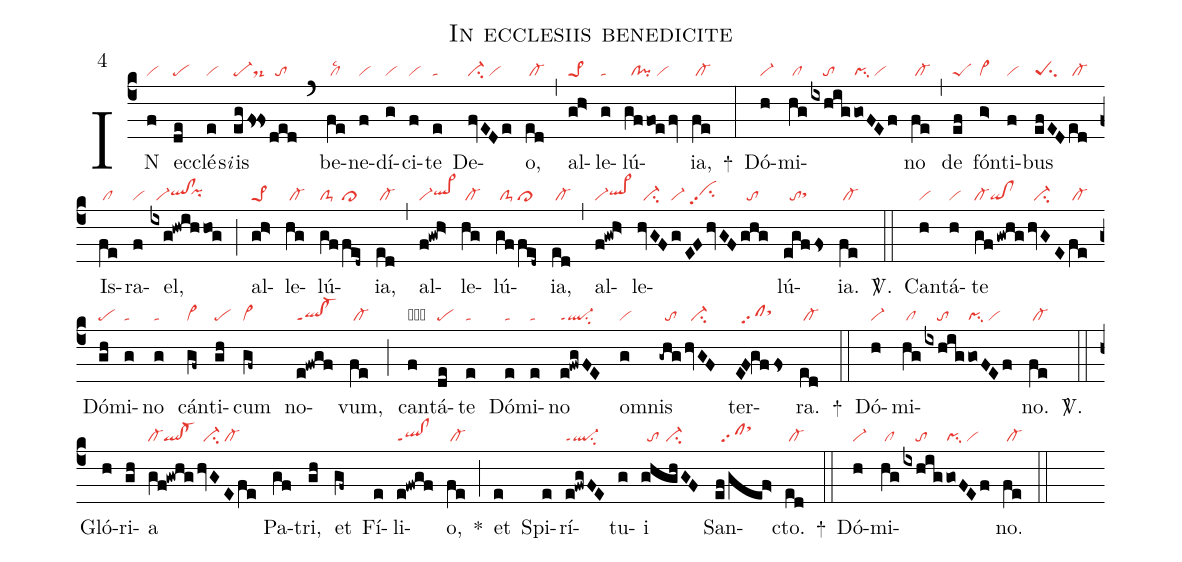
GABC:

name: In ecclesiis benedicite;
mode: 4;
nabc-lines: 1;
%%
(c4)
IN(f|vi) ec(de|pe)clé(e|vi)s<e>i</e>()is(eg|pe-|/fs!fs|//ds-|ded|//to) (`)
be(fe|/cllsc2)ne(f|vi)dí(g|vi)ci(f|vi)te(e|ta) De(fvEDe|ci-/vi)o,(ed|/cl-) (,)
al(gh>|pe>1)le(g|ta)lú(gffoe/fv|//cl!pi/vi)ia,(fe|/cl-) +(:)
Dó(h|vi-)mi(hg|/cl|/ixhig|////to|/goFEf|pisu1/vi)no(fe|/cl-) (,)
de(ef|peS) fón(g>|vi>)ti(f|vi)bus(efED|peSsu2|ed|/cl-) Is(fe|/cl)ra(f|vi)el,(ixg!hwihhog|//vi-qlhh!clhh``pihh) (;)
al(gh>|pe>1)le(hg|/cl-)lú(gf|clS-|/fed~|cl>)ia,(ed|/cl-) (,)
al(f!gwh>|vi-ql>hh)le(hg|/cl-)lú(gf|/clS-|/fed~|cl>)ia,(ed|/cl-) (,)
al(f!gwh>|vi-ql>hh)le(hvGF|//ci-|g|vi-|EFhvGF|//vihhpp2su2|ghg|//to)lú(egffs|//tosthh)ia.(fe|/cl-) <sp>V/</sp>.(::)
Can(h|vi)tá(h|vi)te(gfgwhg|cl-qi!cl|hvGE|//ci-|fe|/cl-) Dó(gh|pe)mi(g|ta)no(g|ta) cán(gf~|cl~)ti(gh|pe)cum(gf~|cl~) no(e!fwgf|ql!cl-ppt1)vum,(fe|/cl-) (;)
can(f|v)tá(de|pe)te(e|ta) Dó(e|ta)mi(e|ta)no(e!fwgFE|ql-ppt1su2) o(g|vi)mnis(-ghg|//to|hvGF|//ci-) ter(EF!gffs|//sfhesthi)ra.(ed|/cl-) +(::)
Dó(h|vi-)mi(hg|/cl|/ixhig|////to|/goFEf|pisu1/vi)no.(fe|/cl-) <sp>V/</sp>.(::)
Gló(h)ri(gh)a(gf!gwhg|cl-ql!cl-|hvGEfe|//ci-/cl-) Pa(gf)tri,(gh) et(gf~) Fí(e)li(e!fwgf|ql!clppt1)o,(fe|/cl-) *(;)
et(e) Spi(e)rí(e!fwgFE|ql-ppt1su2)tu(g)i(ghghGF|//to//ci-) San(ef/gef>|//sfsthk)cto.(ed|/cl-) +(::)
Dó(h|vi-)mi(hg|/cl|/ixhig|////to|/goFEf|pisu1/vi)no.(fe|/cl-) (::)
